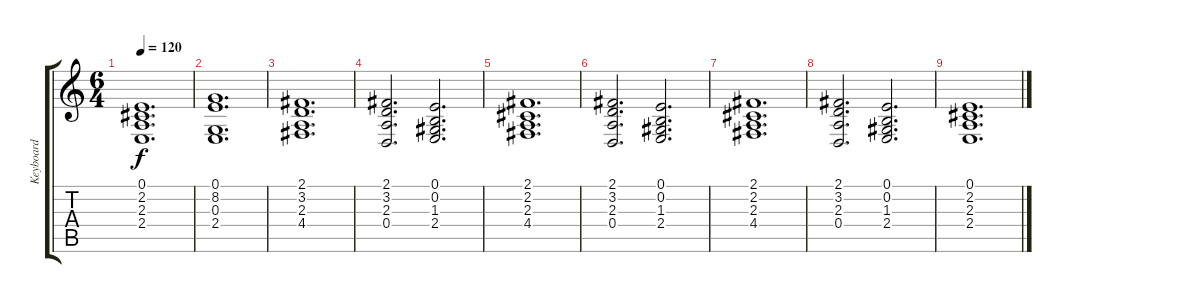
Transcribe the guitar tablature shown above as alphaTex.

\track ("Keyboard" "Keyboard") {instrument drawbarorgan}
\staff {score tabs}
\tuning (E4 B3 G3 D3 A2 E2) {hide}
\ts (6 4)
\tempo 120
\clef g2
\ks c
(0.1 2.2 2.3 2.4).1{d dy f volume 11 instrument stringensemble1} |
(0.1 8.2 0.3 2.4).1{d} |
(2.1 3.2 2.3 4.4).1{d} |
(2.1 3.2 2.3 0.4).2{d} (0.1 0.2 1.3 2.4).2{d} |
(2.1 2.2 2.3 4.4).1{d} |
(2.1 3.2 2.3 0.4).2{d} (0.1 0.2 1.3 2.4).2{d} |
(2.1 2.2 2.3 4.4).1{d} |
(2.1 3.2 2.3 0.4).2{d} (0.1 0.2 1.3 2.4).2{d} |
(0.1 2.2 2.3 2.4).1{d volume 0}
